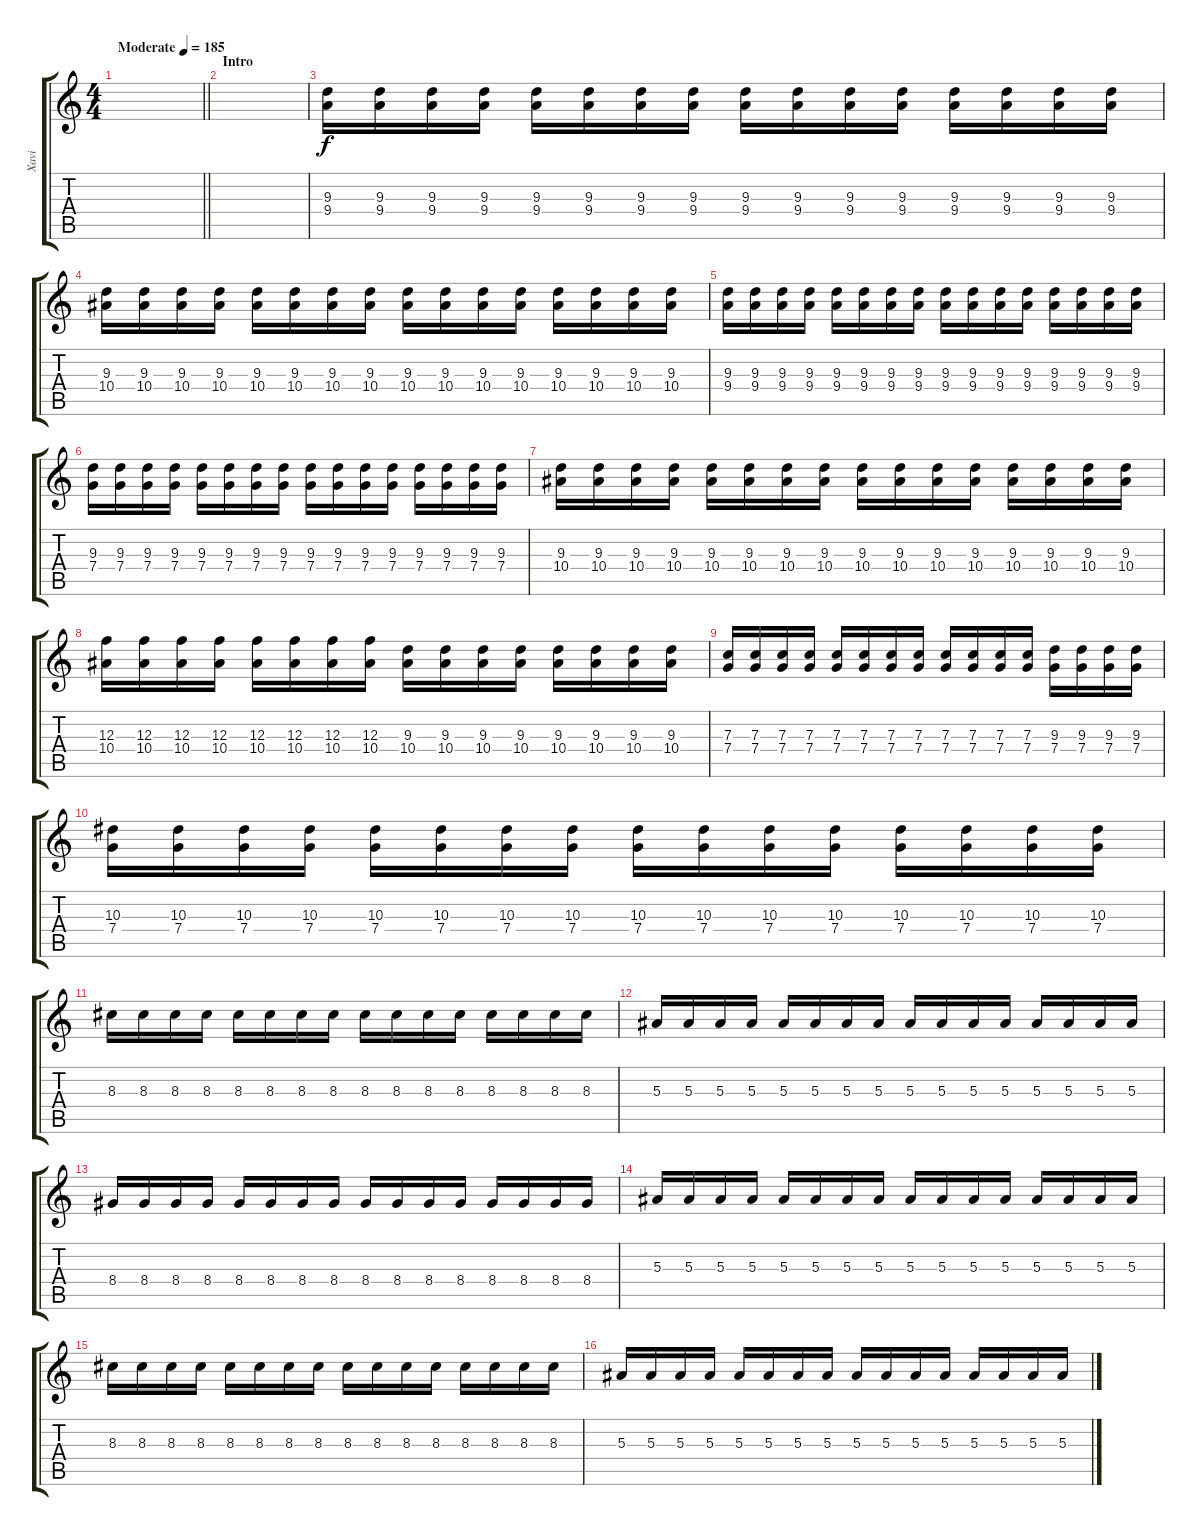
\track ("Xavi" "Xavi") {instrument distortionguitar}
\staff {score tabs}
\tuning (D4 A3 F3 C3 G2 D2) {hide}
\ts (4 4)
\tempo (185 "Moderate")
\clef g2
\barLineRight lightlight
\ks c
|
\section ("" "Intro ")
|
(9.3 9.4).16 (9.3 9.4).16 (9.3 9.4).16 (9.3 9.4).16 (9.3 9.4).16 (9.3 9.4).16 (9.3 9.4).16 (9.3 9.4).16 (9.3 9.4).16 (9.3 9.4).16 (9.3 9.4).16 (9.3 9.4).16 (9.3 9.4).16 (9.3 9.4).16 (9.3 9.4).16 (9.3 9.4).16 |
(9.3 10.4).16 (9.3 10.4).16 (9.3 10.4).16 (9.3 10.4).16 (9.3 10.4).16 (9.3 10.4).16 (9.3 10.4).16 (9.3 10.4).16 (9.3 10.4).16 (9.3 10.4).16 (9.3 10.4).16 (9.3 10.4).16 (9.3 10.4).16 (9.3 10.4).16 (9.3 10.4).16 (9.3 10.4).16 |
(9.3 9.4).16 (9.3 9.4).16 (9.3 9.4).16 (9.3 9.4).16 (9.3 9.4).16 (9.3 9.4).16 (9.3 9.4).16 (9.3 9.4).16 (9.3 9.4).16 (9.3 9.4).16 (9.3 9.4).16 (9.3 9.4).16 (9.3 9.4).16 (9.3 9.4).16 (9.3 9.4).16 (9.3 9.4).16 |
(9.3 7.4).16 (9.3 7.4).16 (9.3 7.4).16 (9.3 7.4).16 (9.3 7.4).16 (9.3 7.4).16 (9.3 7.4).16 (9.3 7.4).16 (9.3 7.4).16 (9.3 7.4).16 (9.3 7.4).16 (9.3 7.4).16 (9.3 7.4).16 (9.3 7.4).16 (9.3 7.4).16 (9.3 7.4).16 |
(9.3 10.4).16 (9.3 10.4).16 (9.3 10.4).16 (9.3 10.4).16 (9.3 10.4).16 (9.3 10.4).16 (9.3 10.4).16 (9.3 10.4).16 (9.3 10.4).16 (9.3 10.4).16 (9.3 10.4).16 (9.3 10.4).16 (9.3 10.4).16 (9.3 10.4).16 (9.3 10.4).16 (9.3 10.4).16 |
(12.3 10.4).16 (12.3 10.4).16 (12.3 10.4).16 (12.3 10.4).16 (12.3 10.4).16 (12.3 10.4).16 (12.3 10.4).16 (12.3 10.4).16 (9.3 10.4).16 (9.3 10.4).16 (9.3 10.4).16 (9.3 10.4).16 (9.3 10.4).16 (9.3 10.4).16 (9.3 10.4).16 (9.3 10.4).16 |
(7.3 7.4).16 (7.3 7.4).16 (7.3 7.4).16 (7.3 7.4).16 (7.3 7.4).16 (7.3 7.4).16 (7.3 7.4).16 (7.3 7.4).16 (7.3 7.4).16 (7.3 7.4).16 (7.3 7.4).16 (7.3 7.4).16 (9.3 7.4).16 (9.3 7.4).16 (9.3 7.4).16 (9.3 7.4).16 |
(10.3 7.4).16 (10.3 7.4).16 (10.3 7.4).16 (10.3 7.4).16 (10.3 7.4).16 (10.3 7.4).16 (10.3 7.4).16 (10.3 7.4).16 (10.3 7.4).16 (10.3 7.4).16 (10.3 7.4).16 (10.3 7.4).16 (10.3 7.4).16 (10.3 7.4).16 (10.3 7.4).16 (10.3 7.4).16 |
8.3.16 8.3.16 8.3.16 8.3.16 8.3.16 8.3.16 8.3.16 8.3.16 8.3.16 8.3.16 8.3.16 8.3.16 8.3.16 8.3.16 8.3.16 8.3.16 |
5.3.16 5.3.16 5.3.16 5.3.16 5.3.16 5.3.16 5.3.16 5.3.16 5.3.16 5.3.16 5.3.16 5.3.16 5.3.16 5.3.16 5.3.16 5.3.16 |
8.4.16 8.4.16 8.4.16 8.4.16 8.4.16 8.4.16 8.4.16 8.4.16 8.4.16 8.4.16 8.4.16 8.4.16 8.4.16 8.4.16 8.4.16 8.4.16 |
5.3.16 5.3.16 5.3.16 5.3.16 5.3.16 5.3.16 5.3.16 5.3.16 5.3.16 5.3.16 5.3.16 5.3.16 5.3.16 5.3.16 5.3.16 5.3.16 |
8.3.16 8.3.16 8.3.16 8.3.16 8.3.16 8.3.16 8.3.16 8.3.16 8.3.16 8.3.16 8.3.16 8.3.16 8.3.16 8.3.16 8.3.16 8.3.16 |
5.3.16 5.3.16 5.3.16 5.3.16 5.3.16 5.3.16 5.3.16 5.3.16 5.3.16 5.3.16 5.3.16 5.3.16 5.3.16 5.3.16 5.3.16 5.3.16
